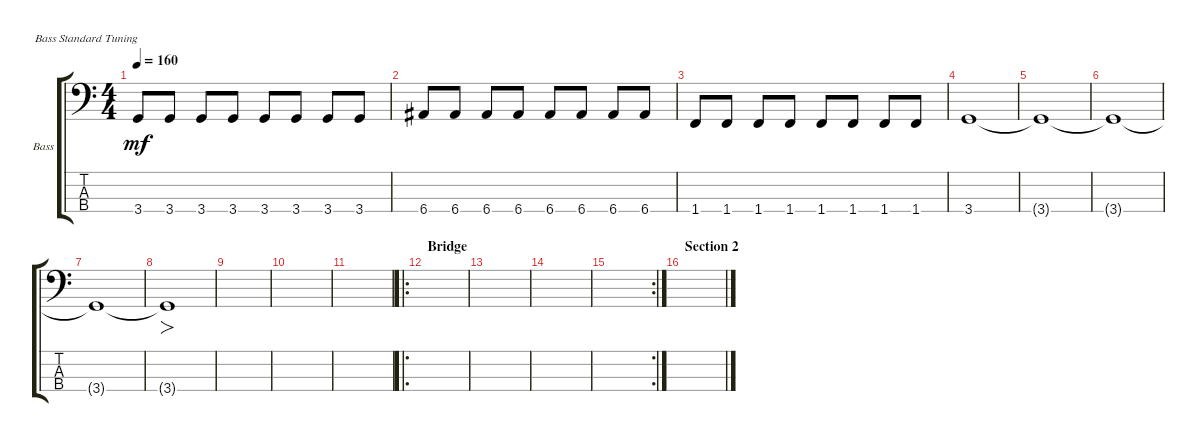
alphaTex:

\defaultSystemsLayout 4
\bracketExtendMode groupsimilarinstruments
\firstSystemTrackNameOrientation horizontal
\otherSystemsTrackNameOrientation horizontal
\track ("Bass" "Bass") {instrument electricbassfinger}
\staff {score tabs}
\tuning (G2 D2 A1 E1)
\ts (4 4)
\tempo 160
\clef f4
\scale
0.333333
\ks aminor
3.4.8{dy mf} 3.4.8 3.4.8 3.4.8 3.4.8 3.4.8 3.4.8 3.4.8 |
\scale
0.333333 6.4.8 6.4.8 6.4.8 6.4.8 6.4.8 6.4.8 6.4.8 6.4.8 |
\scale
0.333333 1.4.8 1.4.8 1.4.8 1.4.8 1.4.8 1.4.8 1.4.8 1.4.8 |
\scale
0.333333 3.4.1 |
\scale
0.333333 3.4{t}.1 |
\scale
0.333333 3.4{t}.1 |
\scale
0.333333 3.4{t}.1 |
\scale
0.333333 3.4{t}.1{fo} |
\scale
0.333333 |
\scale
0.313131 |
\scale
0.313131 |
\ro
\section ("" "Bridge")
\scale
0.373737 |
\scale
0.322917 |
\scale
0.322917 |
\rc 2
\scale
0.354167 |
\section ("" "Section 2")
\scale
0.467811
